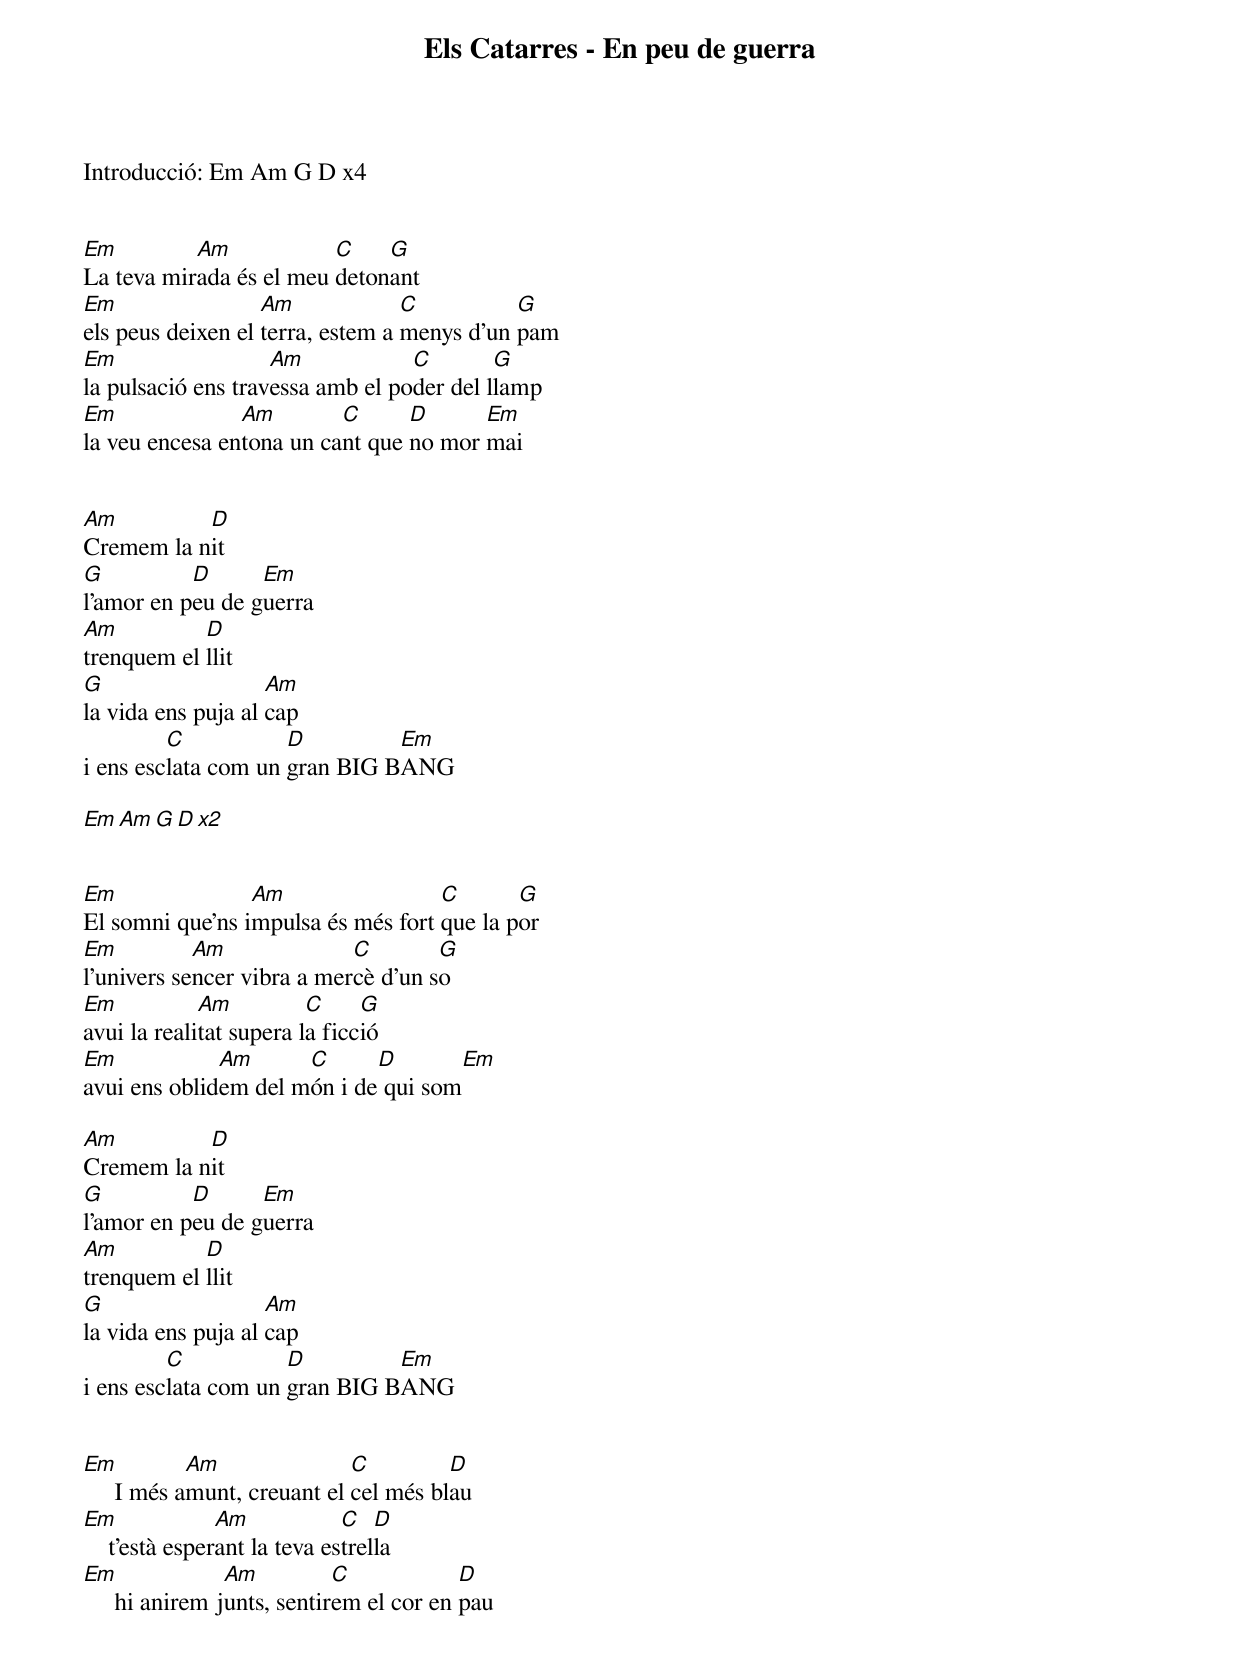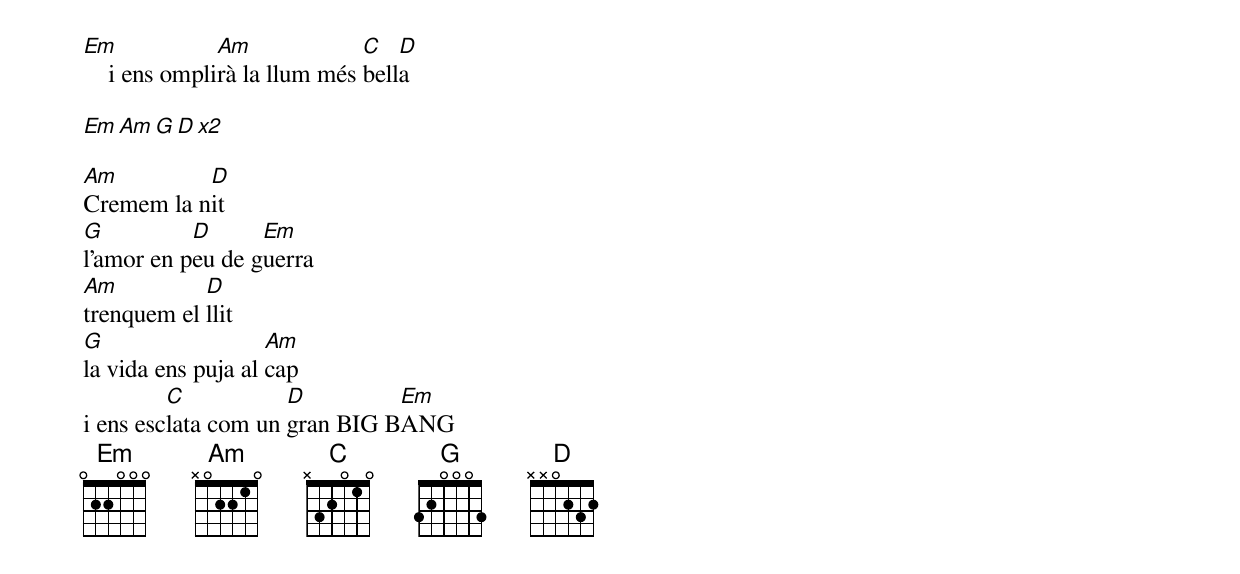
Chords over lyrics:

Els Catarres - En peu de guerra

Introducció: Em Am G D x4


Em         Am            C    G
La teva mirada és el meu detonant
Em                 Am             C          G
els peus deixen el terra, estem a menys d'un pam
Em                  Am            C        G
la pulsació ens travessa amb el poder del llamp
Em              Am        C      D      Em
la veu encesa entona un cant que no mor mai


Am         D
Cremem la nit
G          D      Em
l'amor en peu de guerra
Am          D
trenquem el llit
G                   Am
la vida ens puja al cap
         C           D         Em
i ens esclata com un gran BIG BANG

Em Am G D x2


Em               Am                 C       G
El somni que'ns impulsa és més fort que la por
Em          Am              C        G
l'univers sencer vibra a mercè d'un so
Em           Am          C     G
avui la realitat supera la ficció
Em            Am      C      D       Em
avui ens oblidem del món i de qui som

Am         D
Cremem la nit
G          D      Em
l'amor en peu de guerra
Am          D
trenquem el llit
G                   Am
la vida ens puja al cap
         C           D         Em
i ens esclata com un gran BIG BANG


Em          Am               C         D
     I més amunt, creuant el cel més blau
Em              Am            C   D
    t'està esperant la teva estrella
Em              Am          C            D
     hi anirem junts, sentirem el cor en pau
Em             Am             C   D
    i ens omplirà la llum més bella

Em Am G D x2

Am         D
Cremem la nit
G          D      Em
l'amor en peu de guerra
Am          D
trenquem el llit
G                   Am
la vida ens puja al cap
         C           D         Em
i ens esclata com un gran BIG BANG
